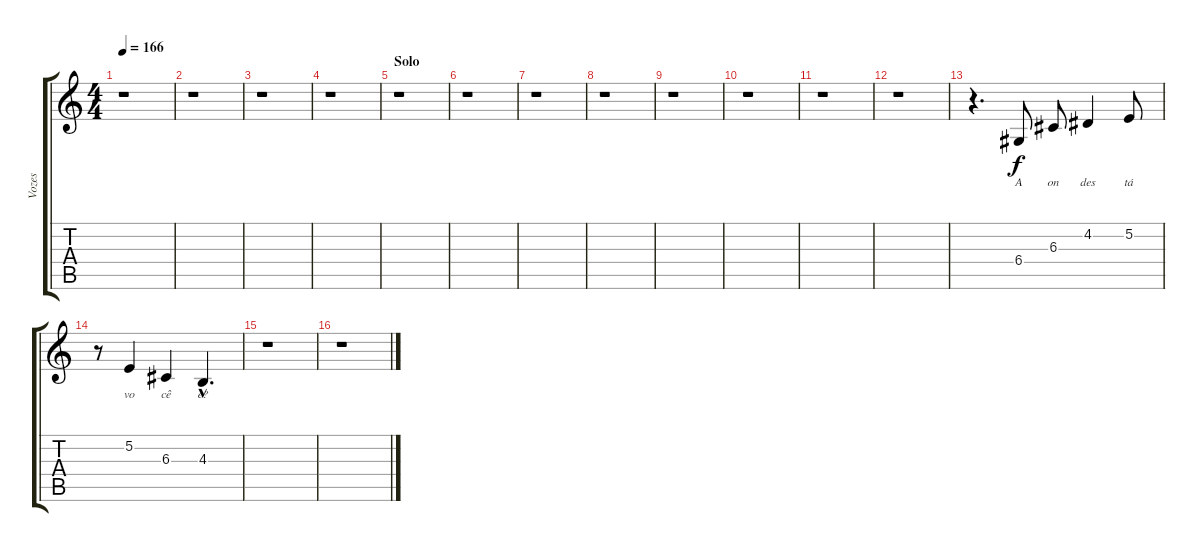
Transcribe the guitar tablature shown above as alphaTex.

\track ("Vozes" "Vozes") {instrument voiceoohs}
\staff {score tabs}
\tuning (E4 B3 G3 D3 A2 E2) {hide}
\ts (4 4)
\tempo 166
\clef g2
\ks c
r.1{dy f} |
r.1 |
r.1 |
r.1 |
\section ("" "Solo")
r.1 |
r.1 |
r.1 |
r.1 |
r.1 |
r.1 |
r.1 |
r.1 |
r.4{d} 6.4.8{lyrics (0 "A") lyrics (1 "") lyrics (2 "") lyrics (3 "") lyrics (4 "")} 6.3.8{lyrics (0 "on") lyrics (1 "") lyrics (2 "") lyrics (3 "") lyrics (4 "")} 4.2.4{lyrics (0 "des") lyrics (1 "") lyrics (2 "") lyrics (3 "") lyrics (4 "")} 5.2.8{lyrics (0 "tá") lyrics (1 "") lyrics (2 "") lyrics (3 "") lyrics (4 "")} |
r.8 5.2.4{lyrics (0 "vo") lyrics (1 "") lyrics (2 "") lyrics (3 "") lyrics (4 "")} 6.3.4{lyrics (0 "cê") lyrics (1 "") lyrics (2 "") lyrics (3 "") lyrics (4 "")} 4.3{hac}.4{d lyrics (0 "e?") lyrics (1 "") lyrics (2 "") lyrics (3 "") lyrics (4 "")} |
r.1 |
r.1
